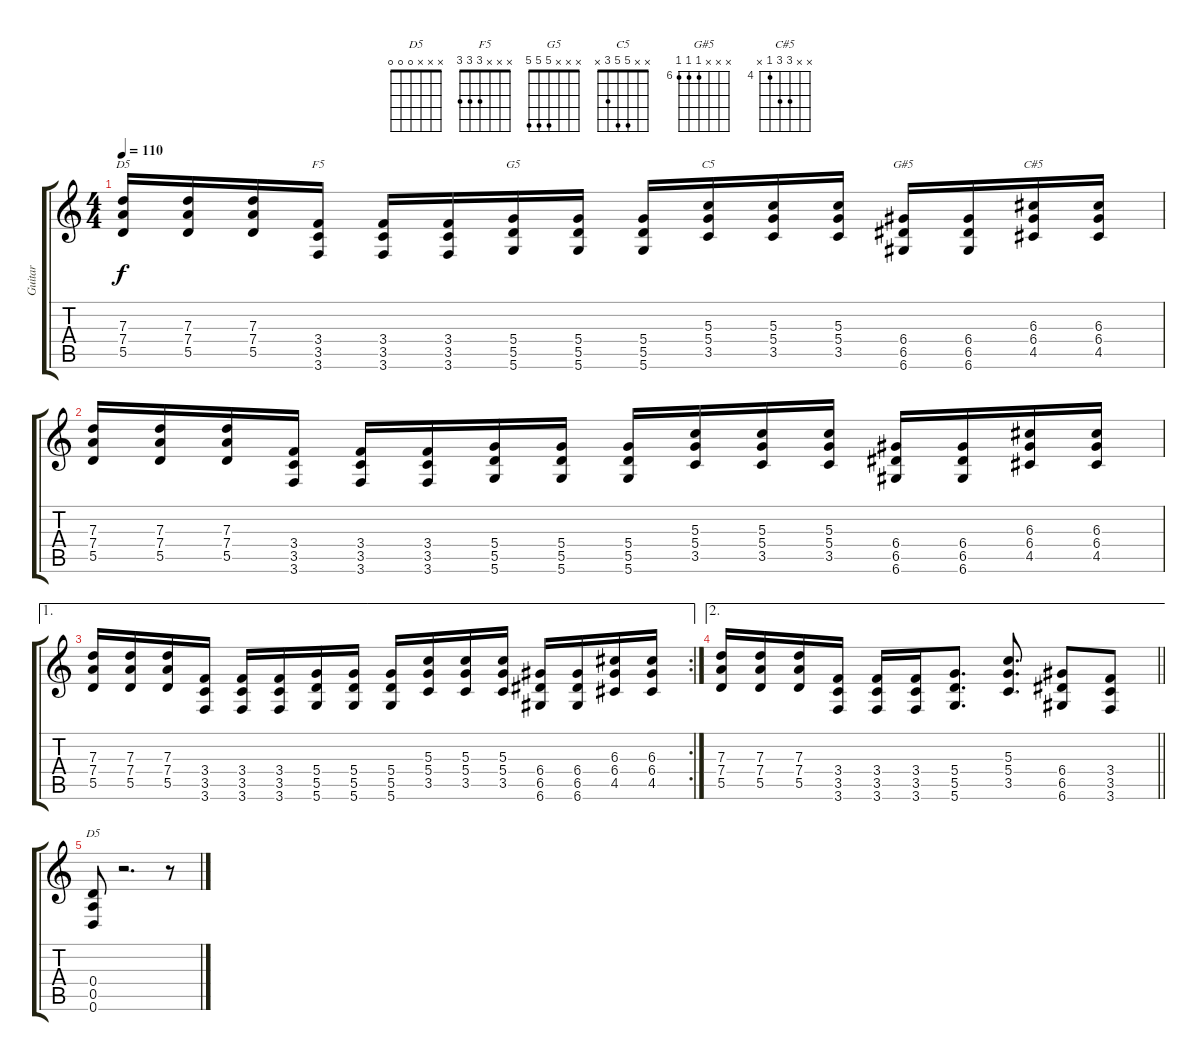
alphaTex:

\track ("Guitar" "Guitar") {instrument distortionguitar}
\staff {score tabs}
\tuning (E4 B3 G3 D3 A2 D2) {hide}
\chord ("D5" x x 7 7 5 x) {firstfret 5}
\chord ("F5" x x x 3 3 3)
\chord ("G5" x x x 5 5 5)
\chord ("C5" x x 5 5 3 x)
\chord ("G#5" x x x 6 6 6) {firstfret 6}
\chord ("C#5" x x 6 6 4 x) {firstfret 4}
\chord ("D5" x x x 0 0 0)
\ts (4 4)
\tempo 110
\clef g2
\ks c
(7.3 7.4 5.5).16{ch "D5" dy f} (7.3 7.4 5.5).16 (7.3 7.4 5.5).16 (3.4 3.5 3.6).16{ch "F5"} (3.4 3.5 3.6).16 (3.4 3.5 3.6).16 (5.4 5.5 5.6).16{ch "G5"} (5.4 5.5 5.6).16 (5.4 5.5 5.6).16 (5.3 5.4 3.5).16{ch "C5"} (5.3 5.4 3.5).16 (5.3 5.4 3.5).16 (6.4 6.5 6.6).16{ch "G#5"} (6.4 6.5 6.6).16 (6.3 6.4 4.5).16{ch "C#5"} (6.3 6.4 4.5).16 |
(7.3 7.4 5.5).16 (7.3 7.4 5.5).16 (7.3 7.4 5.5).16 (3.4 3.5 3.6).16 (3.4 3.5 3.6).16 (3.4 3.5 3.6).16 (5.4 5.5 5.6).16 (5.4 5.5 5.6).16 (5.4 5.5 5.6).16 (5.3 5.4 3.5).16 (5.3 5.4 3.5).16 (5.3 5.4 3.5).16 (6.4 6.5 6.6).16 (6.4 6.5 6.6).16 (6.3 6.4 4.5).16 (6.3 6.4 4.5).16 |
\ae 1
\rc 2
(7.3 7.4 5.5).16 (7.3 7.4 5.5).16 (7.3 7.4 5.5).16 (3.4 3.5 3.6).16 (3.4 3.5 3.6).16 (3.4 3.5 3.6).16 (5.4 5.5 5.6).16 (5.4 5.5 5.6).16 (5.4 5.5 5.6).16 (5.3 5.4 3.5).16 (5.3 5.4 3.5).16 (5.3 5.4 3.5).16 (6.4 6.5 6.6).16 (6.4 6.5 6.6).16 (6.3 6.4 4.5).16 (6.3 6.4 4.5).16 |
\ae 2
\barLineRight lightlight
(7.3 7.4 5.5).16 (7.3 7.4 5.5).16 (7.3 7.4 5.5).16 (3.4 3.5 3.6).16 (3.4 3.5 3.6).16 (3.4 3.5 3.6).16 (5.4 5.5 5.6).8{d} (5.3 5.4 3.5).8{d} (6.4 6.5 6.6).8 (3.4 3.5 3.6).8 |
(0.4 0.5 0.6).8{ch "D5"} r.2{d} r.8
